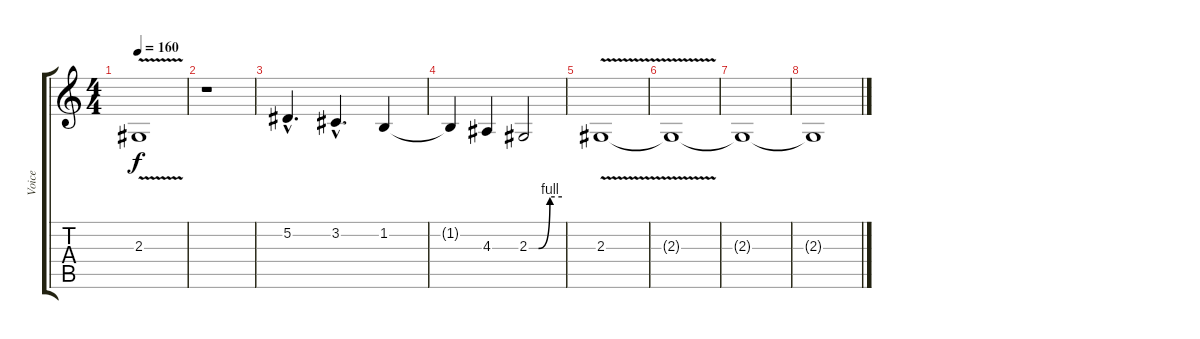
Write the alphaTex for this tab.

\track ("Voice" "Voice") {instrument lead1square}
\staff {score tabs}
\tuning (Eb4 Bb3 Gb3 Db3 Ab2 Eb2) {hide}
\ts (4 4)
\tempo 160
\clef g2
\ks c
2.3{v}.1{dy f} |
r.1 |
5.2{hac}.4{d} 3.2{hac}.4{d} 1.2.4 |
1.2{t}.4 4.3.4 2.3{be (custom 0 0 17 0 38 4 60 4)}.2 |
2.3{v}.1 |
2.3{t}.1{volume 0} |
2.3{t}.1 |
2.3{t}.1
